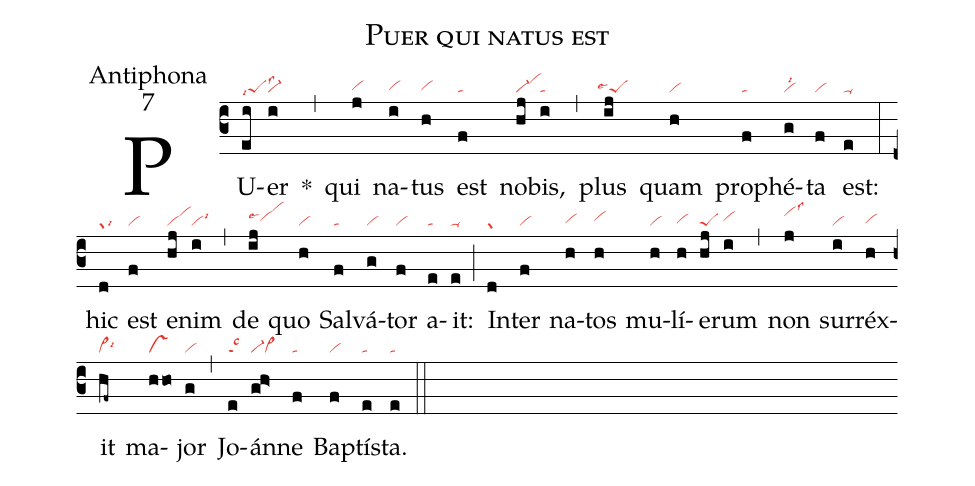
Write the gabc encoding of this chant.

name:Puer qui natus est;
office-part:Antiphona;
mode:7;
nabc-lines:1;
%%
(c3)
PU(ei|peSlsi7lss3)er(i|vi-) *(,)
qui(j|vihg) na(i|vihg)tus(h|vihg) est(f|ta) no(hj|vi-vihj)bis,(i|ta) (,)
plus(ij|``peSlse4) quam(h|vi) pro(f|ta)phé(g|vilsi2)ta(f|vi) est:(e|ta-) (:)
hic(d|grlsi3) est(f|vi) e(hj|vivihj)nim(i|vilsi3) (,)
de(ij|vihhlse4vihl) quo(h|vi) Sal(f|ta)vá(g|vi)tor(f|vi) a(e|ta)it:(e|ta-) (;)
In(d|gr)ter(f|vi) na(h|vihg)tos(h|vihh)
mu(h|vi)lí(h|vihg)e(hj|peS)rum(i|vihh) (,)
non(j|vihjlss3) sur(i|vi)réx(h|vihg)it(hf~|vi>lsi6) ma(hho|vs)jor(g|vi) (,)
Jo(e|talsc3)án(gh>|vi-vi>)ne(f|ta) Ba(f|vi)ptí(e|ta)sta.(e|ta) (::)
